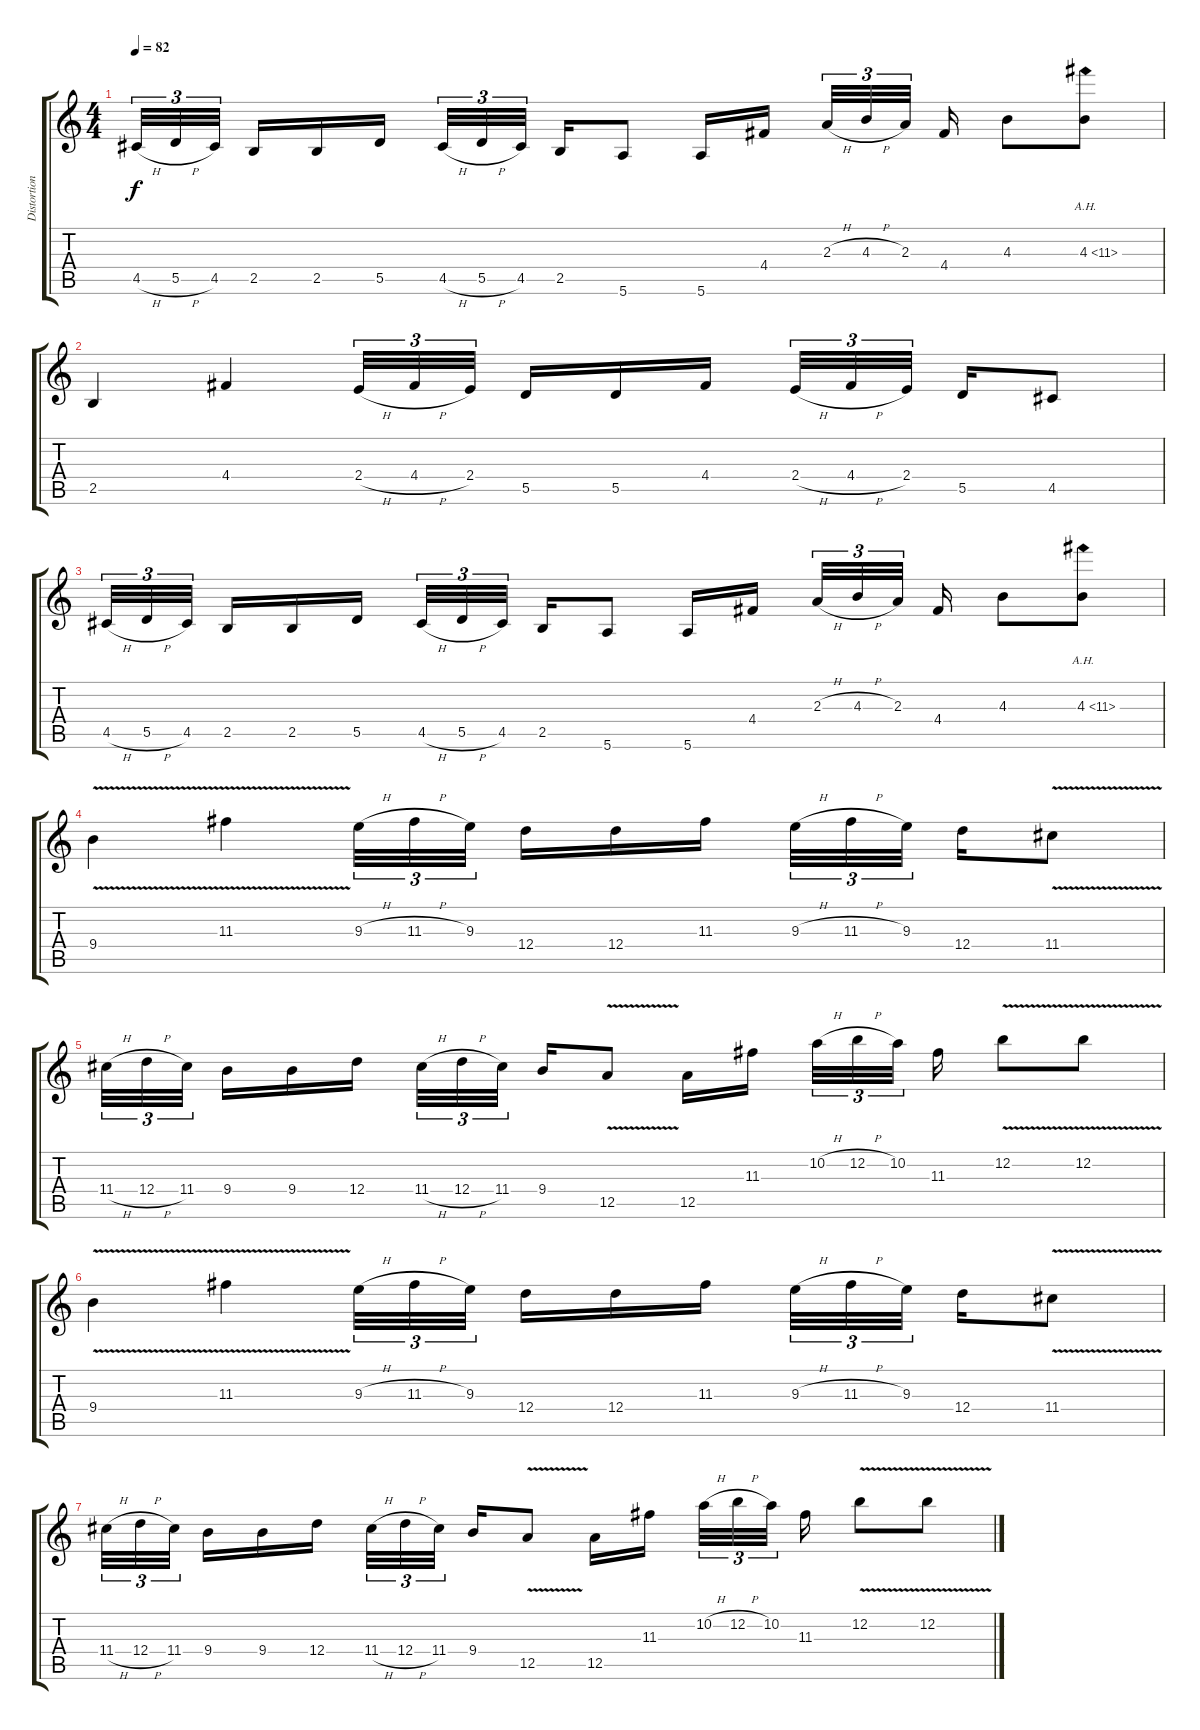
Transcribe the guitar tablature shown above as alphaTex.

\track ("Distortion Lead" "Distortion") {instrument distortionguitar}
\staff {score tabs}
\tuning (E4 B3 G3 D3 A2 E2) {hide}
\ts (4 4)
\tempo 82
\clef g2
\ks c
4.5{h}.32{tu (3 2) dy f} 5.5{h}.32{tu (3 2)} 4.5.32{tu (3 2)} 2.5.16 2.5.16 5.5.16 4.5{h}.32{tu (3 2)} 5.5{h}.32{tu (3 2)} 4.5.32{tu (3 2)} 2.5.16 5.6.8 5.6.16 4.4.16 2.3{h}.32{tu (3 2)} 4.3{h}.32{tu (3 2)} 2.3.32{tu (3 2)} 4.4.16 4.3.8 4.3{ah 7}.8 |
2.5.4 4.4.4 2.4{h}.32{tu (3 2)} 4.4{h}.32{tu (3 2)} 2.4.32{tu (3 2)} 5.5.16 5.5.16 4.4.16 2.4{h}.32{tu (3 2)} 4.4{h}.32{tu (3 2)} 2.4.32{tu (3 2)} 5.5.16 4.5.8 |
4.5{h}.32{tu (3 2)} 5.5{h}.32{tu (3 2)} 4.5.32{tu (3 2)} 2.5.16 2.5.16 5.5.16 4.5{h}.32{tu (3 2)} 5.5{h}.32{tu (3 2)} 4.5.32{tu (3 2)} 2.5.16 5.6.8 5.6.16 4.4.16 2.3{h}.32{tu (3 2)} 4.3{h}.32{tu (3 2)} 2.3.32{tu (3 2)} 4.4.16 4.3.8 4.3{ah 7}.8 |
9.4{v}.4 11.3{v}.4 9.3{h}.32{tu (3 2)} 11.3{h}.32{tu (3 2)} 9.3.32{tu (3 2)} 12.4.16 12.4.16 11.3.16 9.3{h}.32{tu (3 2)} 11.3{h}.32{tu (3 2)} 9.3.32{tu (3 2)} 12.4.16 11.4{v}.8 |
11.4{h}.32{tu (3 2)} 12.4{h}.32{tu (3 2)} 11.4.32{tu (3 2)} 9.4.16 9.4.16 12.4.16 11.4{h}.32{tu (3 2)} 12.4{h}.32{tu (3 2)} 11.4.32{tu (3 2)} 9.4.16 12.5{v}.8 12.5.16 11.3.16 10.2{h}.32{tu (3 2)} 12.2{h}.32{tu (3 2)} 10.2.32{tu (3 2)} 11.3.16 12.2{v}.8 12.2{v}.8 |
9.4{v}.4 11.3{v}.4 9.3{h}.32{tu (3 2)} 11.3{h}.32{tu (3 2)} 9.3.32{tu (3 2)} 12.4.16 12.4.16 11.3.16 9.3{h}.32{tu (3 2)} 11.3{h}.32{tu (3 2)} 9.3.32{tu (3 2)} 12.4.16 11.4{v}.8 |
11.4{h}.32{tu (3 2)} 12.4{h}.32{tu (3 2)} 11.4.32{tu (3 2)} 9.4.16 9.4.16 12.4.16 11.4{h}.32{tu (3 2)} 12.4{h}.32{tu (3 2)} 11.4.32{tu (3 2)} 9.4.16 12.5{v}.8 12.5.16 11.3.16 10.2{h}.32{tu (3 2)} 12.2{h}.32{tu (3 2)} 10.2.32{tu (3 2)} 11.3.16 12.2{v}.8 12.2{v}.8
